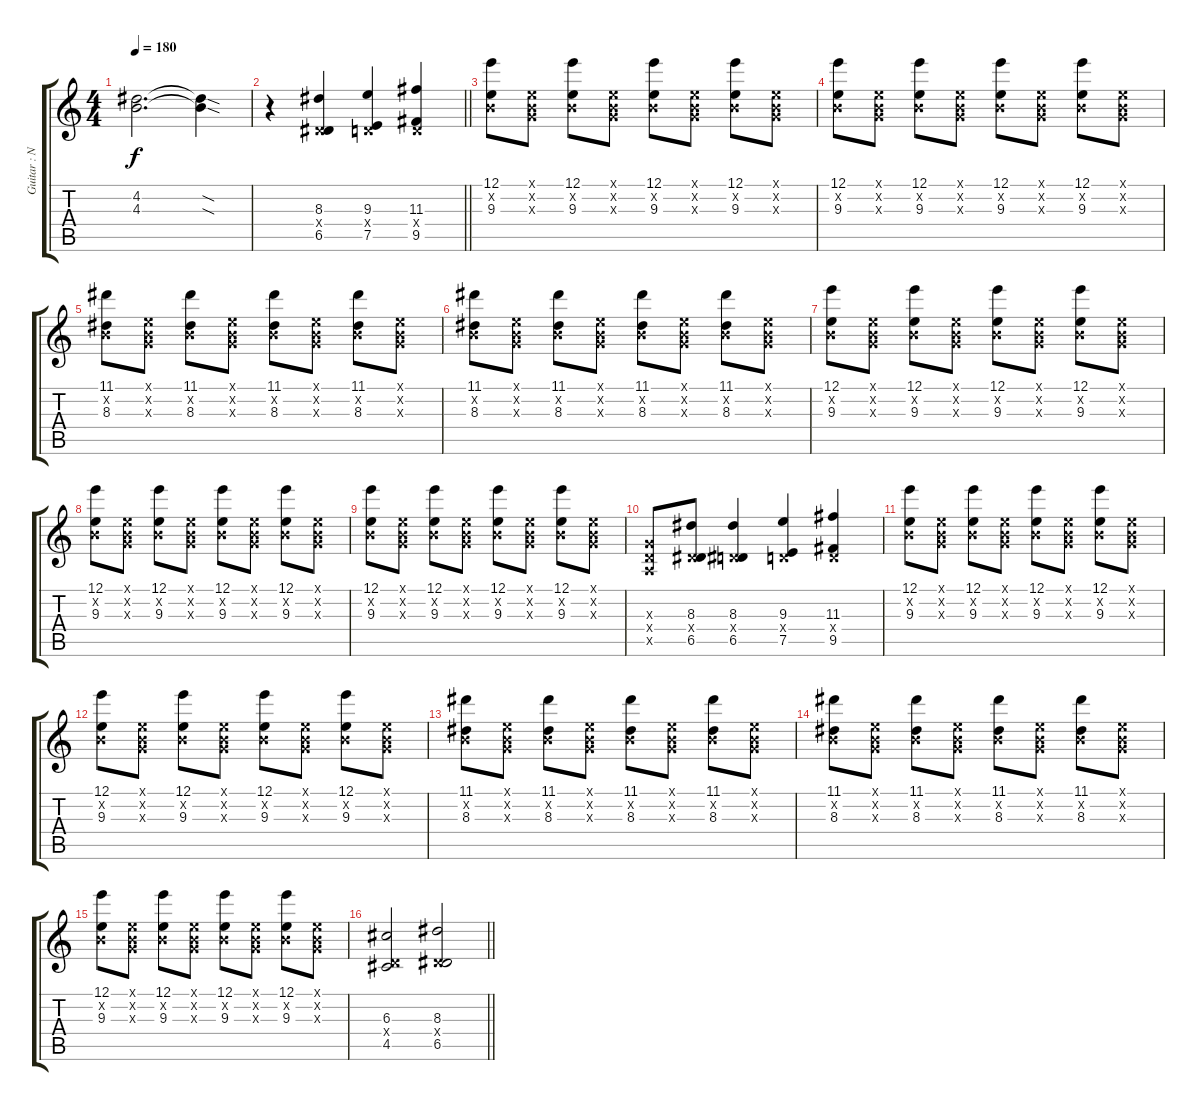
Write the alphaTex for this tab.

\track ("Guitar : Nakano Azusa - Nyan" "Guitar : N") {instrument distortionguitar}
\staff {score tabs}
\tuning (E4 B3 G3 D3 A2 E2) {hide}
\ts (4 4)
\tempo 180
\clef g2
\ks c
(4.2{t} 4.3{t}).2{d dy f} (4.2{sod t} 4.3{sod t}).4 |
\barLineRight lightlight
r.4 (8.3 0.4{x} 6.5).4 (9.3 0.4{x} 7.5).4 (11.3 0.4{x} 9.5).4 |
(12.1 0.2{x} 9.3).8 (0.1{x} 0.2{x} 0.3{x}).8 (12.1 0.2{x} 9.3).8 (0.1{x} 0.2{x} 0.3{x}).8 (12.1 0.2{x} 9.3).8 (0.1{x} 0.2{x} 0.3{x}).8 (12.1 0.2{x} 9.3).8 (0.1{x} 0.2{x} 0.3{x}).8 |
(12.1 0.2{x} 9.3).8 (0.1{x} 0.2{x} 0.3{x}).8 (12.1 0.2{x} 9.3).8 (0.1{x} 0.2{x} 0.3{x}).8 (12.1 0.2{x} 9.3).8 (0.1{x} 0.2{x} 0.3{x}).8 (12.1 0.2{x} 9.3).8 (0.1{x} 0.2{x} 0.3{x}).8 |
(11.1 0.2{x} 8.3).8 (0.1{x} 0.2{x} 0.3{x}).8 (11.1 0.2{x} 8.3).8 (0.1{x} 0.2{x} 0.3{x}).8 (11.1 0.2{x} 8.3).8 (0.1{x} 0.2{x} 0.3{x}).8 (11.1 0.2{x} 8.3).8 (0.1{x} 0.2{x} 0.3{x}).8 |
(11.1 0.2{x} 8.3).8 (0.1{x} 0.2{x} 0.3{x}).8 (11.1 0.2{x} 8.3).8 (0.1{x} 0.2{x} 0.3{x}).8 (11.1 0.2{x} 8.3).8 (0.1{x} 0.2{x} 0.3{x}).8 (11.1 0.2{x} 8.3).8 (0.1{x} 0.2{x} 0.3{x}).8 |
(12.1 0.2{x} 9.3).8 (0.1{x} 0.2{x} 0.3{x}).8 (12.1 0.2{x} 9.3).8 (0.1{x} 0.2{x} 0.3{x}).8 (12.1 0.2{x} 9.3).8 (0.1{x} 0.2{x} 0.3{x}).8 (12.1 0.2{x} 9.3).8 (0.1{x} 0.2{x} 0.3{x}).8 |
(12.1 0.2{x} 9.3).8 (0.1{x} 0.2{x} 0.3{x}).8 (12.1 0.2{x} 9.3).8 (0.1{x} 0.2{x} 0.3{x}).8 (12.1 0.2{x} 9.3).8 (0.1{x} 0.2{x} 0.3{x}).8 (12.1 0.2{x} 9.3).8 (0.1{x} 0.2{x} 0.3{x}).8 |
(12.1 0.2{x} 9.3).8 (0.1{x} 0.2{x} 0.3{x}).8 (12.1 0.2{x} 9.3).8 (0.1{x} 0.2{x} 0.3{x}).8 (12.1 0.2{x} 9.3).8 (0.1{x} 0.2{x} 0.3{x}).8 (12.1 0.2{x} 9.3).8 (0.1{x} 0.2{x} 0.3{x}).8 |
(0.3{x} 0.4{x} 0.5{x}).8 (8.3 0.4{x} 6.5).8 (8.3 0.4{x} 6.5).4 (9.3 0.4{x} 7.5).4 (11.3 0.4{x} 9.5).4 |
(12.1 0.2{x} 9.3).8 (0.1{x} 0.2{x} 0.3{x}).8 (12.1 0.2{x} 9.3).8 (0.1{x} 0.2{x} 0.3{x}).8 (12.1 0.2{x} 9.3).8 (0.1{x} 0.2{x} 0.3{x}).8 (12.1 0.2{x} 9.3).8 (0.1{x} 0.2{x} 0.3{x}).8 |
(12.1 0.2{x} 9.3).8 (0.1{x} 0.2{x} 0.3{x}).8 (12.1 0.2{x} 9.3).8 (0.1{x} 0.2{x} 0.3{x}).8 (12.1 0.2{x} 9.3).8 (0.1{x} 0.2{x} 0.3{x}).8 (12.1 0.2{x} 9.3).8 (0.1{x} 0.2{x} 0.3{x}).8 |
(11.1 0.2{x} 8.3).8 (0.1{x} 0.2{x} 0.3{x}).8 (11.1 0.2{x} 8.3).8 (0.1{x} 0.2{x} 0.3{x}).8 (11.1 0.2{x} 8.3).8 (0.1{x} 0.2{x} 0.3{x}).8 (11.1 0.2{x} 8.3).8 (0.1{x} 0.2{x} 0.3{x}).8 |
(11.1 0.2{x} 8.3).8 (0.1{x} 0.2{x} 0.3{x}).8 (11.1 0.2{x} 8.3).8 (0.1{x} 0.2{x} 0.3{x}).8 (11.1 0.2{x} 8.3).8 (0.1{x} 0.2{x} 0.3{x}).8 (11.1 0.2{x} 8.3).8 (0.1{x} 0.2{x} 0.3{x}).8 |
(12.1 0.2{x} 9.3).8 (0.1{x} 0.2{x} 0.3{x}).8 (12.1 0.2{x} 9.3).8 (0.1{x} 0.2{x} 0.3{x}).8 (12.1 0.2{x} 9.3).8 (0.1{x} 0.2{x} 0.3{x}).8 (12.1 0.2{x} 9.3).8 (0.1{x} 0.2{x} 0.3{x}).8 |
\barLineRight lightlight
(6.3 0.4{x} 4.5).2 (8.3 0.4{x} 6.5).2
